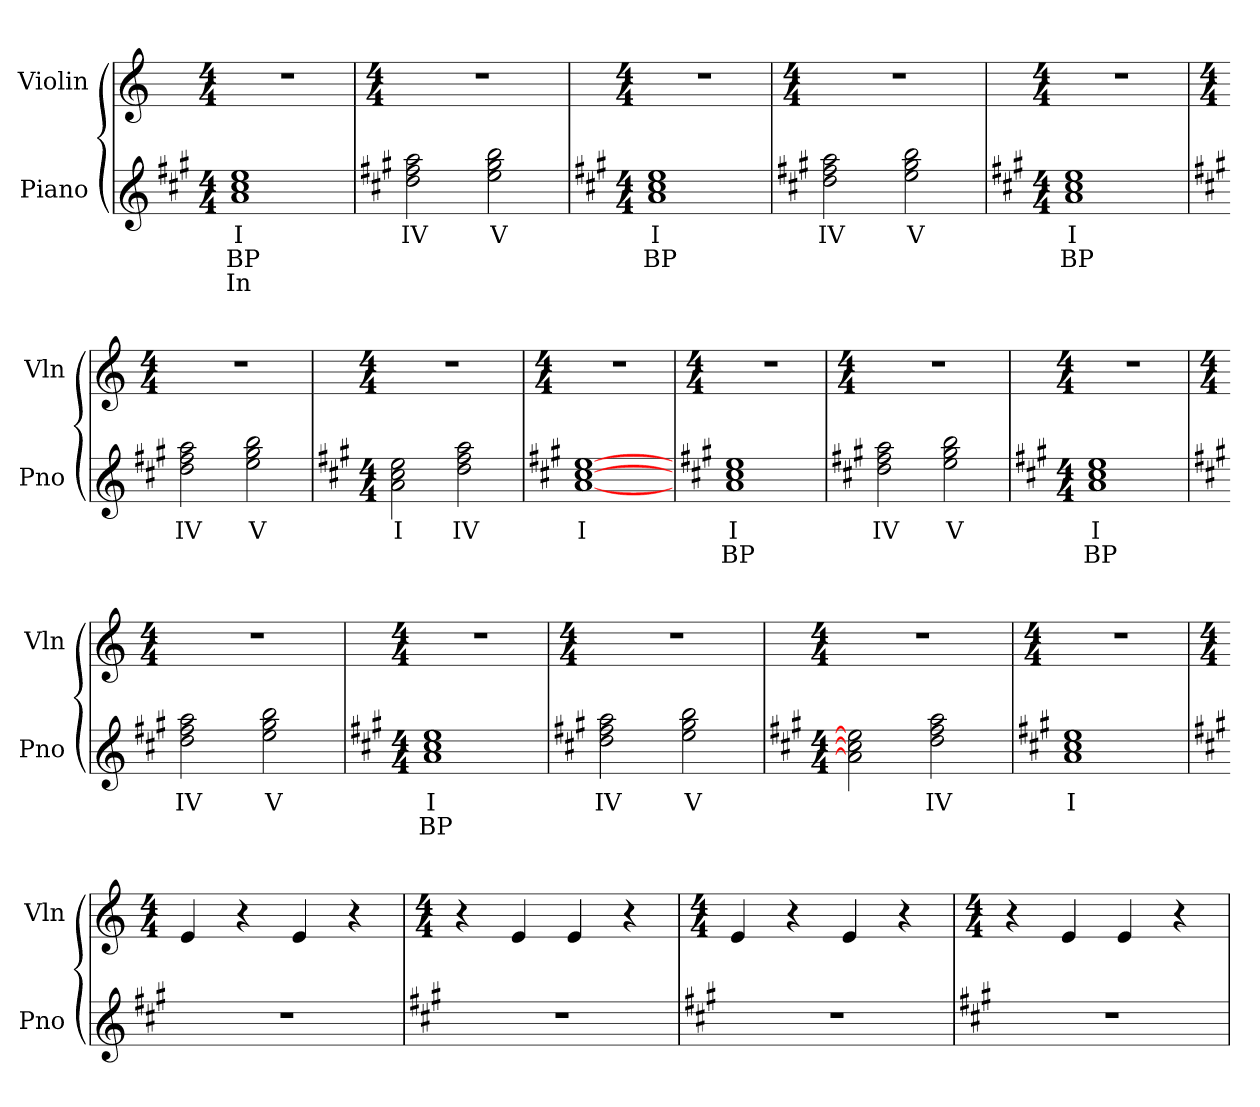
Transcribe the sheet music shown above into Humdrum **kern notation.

**kern	**text	**text	**text	**kern
*part2	*part2	*part2	*part2	*part1
*staff2	*staff2	*staff2	*staff2	*staff1
*I"Piano	*	*	*	*I"Violin
*I'Pno	*	*	*	*I'Vln
*k[f#c#g#]	*	*	*	*
*A:	*	*	*	*
*M4/4	*	*	*	*M4/4
=	=	=	=	=
1a 1cc# 1ee	I	BP	In	1r
=	=	=	=	=
*k[f#c#g#]	*	*	*	*
*A:	*	*	*	*
*	*	*	*	*M4/4
2dd 2ff# 2aa	IV	.	.	1r
2ee 2gg# 2bb	V	.	.	.
=	=	=	=	=
*k[f#c#g#]	*	*	*	*
*A:	*	*	*	*
*M4/4	*	*	*	*M4/4
1a 1cc# 1ee	I	BP	.	1r
=	=	=	=	=
*k[f#c#g#]	*	*	*	*
*A:	*	*	*	*
*	*	*	*	*M4/4
2dd 2ff# 2aa	IV	.	.	1r
2ee 2gg# 2bb	V	.	.	.
=	=	=	=	=
*k[f#c#g#]	*	*	*	*
*A:	*	*	*	*
*M4/4	*	*	*	*M4/4
1a 1cc# 1ee	I	BP	.	1r
=	=	=	=	=
*k[f#c#g#]	*	*	*	*
*A:	*	*	*	*
*	*	*	*	*M4/4
2dd 2ff# 2aa	IV	.	.	1r
2ee 2gg# 2bb	V	.	.	.
=	=	=	=	=
*k[f#c#g#]	*	*	*	*
*A:	*	*	*	*
*M4/4	*	*	*	*M4/4
2a 2cc# 2ee	I	.	.	1r
2dd 2ff# 2aa	IV	.	.	.
=	=	=	=	=
*k[f#c#g#]	*	*	*	*
*A:	*	*	*	*
*	*	*	*	*M4/4
[1a [1cc# [1ee	I	.	.	1r
=	=	=	=	=
*k[f#c#g#]	*	*	*	*
*A:	*	*	*	*
*	*	*	*	*M4/4
1a 1cc# 1ee	I	BP	.	1r
=	=	=	=	=
*k[f#c#g#]	*	*	*	*
*A:	*	*	*	*
*	*	*	*	*M4/4
2dd 2ff# 2aa	IV	.	.	1r
2ee 2gg# 2bb	V	.	.	.
=	=	=	=	=
*k[f#c#g#]	*	*	*	*
*A:	*	*	*	*
*M4/4	*	*	*	*M4/4
1a 1cc# 1ee	I	BP	.	1r
=	=	=	=	=
*k[f#c#g#]	*	*	*	*
*A:	*	*	*	*
*	*	*	*	*M4/4
2dd 2ff# 2aa	IV	.	.	1r
2ee 2gg# 2bb	V	.	.	.
=	=	=	=	=
*k[f#c#g#]	*	*	*	*
*A:	*	*	*	*
*M4/4	*	*	*	*M4/4
1a 1cc# 1ee	I	BP	.	1r
=	=	=	=	=
*k[f#c#g#]	*	*	*	*
*A:	*	*	*	*
*	*	*	*	*M4/4
2dd 2ff# 2aa	IV	.	.	1r
2ee 2gg# 2bb	V	.	.	.
=	=	=	=	=
*k[f#c#g#]	*	*	*	*
*A:	*	*	*	*
*M4/4	*	*	*	*M4/4
2a] 2cc#] 2ee]	.	.	.	1r
2dd 2ff# 2aa	IV	.	.	.
=	=	=	=	=
*k[f#c#g#]	*	*	*	*
*A:	*	*	*	*
*	*	*	*	*M4/4
1a 1cc# 1ee	I	.	.	1r
=	=	=	=	=
*k[f#c#g#]	*	*	*	*
*A:	*	*	*	*
*	*	*	*	*M4/4
1r	.	.	.	4e
.	.	.	.	4r
.	.	.	.	4e
.	.	.	.	4r
=	=	=	=	=
*k[f#c#g#]	*	*	*	*
*A:	*	*	*	*
*	*	*	*	*M4/4
1r	.	.	.	4r
.	.	.	.	4e
.	.	.	.	4e
.	.	.	.	4r
=	=	=	=	=
*k[f#c#g#]	*	*	*	*
*A:	*	*	*	*
*	*	*	*	*M4/4
1r	.	.	.	4e
.	.	.	.	4r
.	.	.	.	4e
.	.	.	.	4r
=	=	=	=	=
*k[f#c#g#]	*	*	*	*
*A:	*	*	*	*
*	*	*	*	*M4/4
1r	.	.	.	4r
.	.	.	.	4e
.	.	.	.	4e
.	.	.	.	4r
=	=	=	=	=
*-	*-	*-	*-	*-
